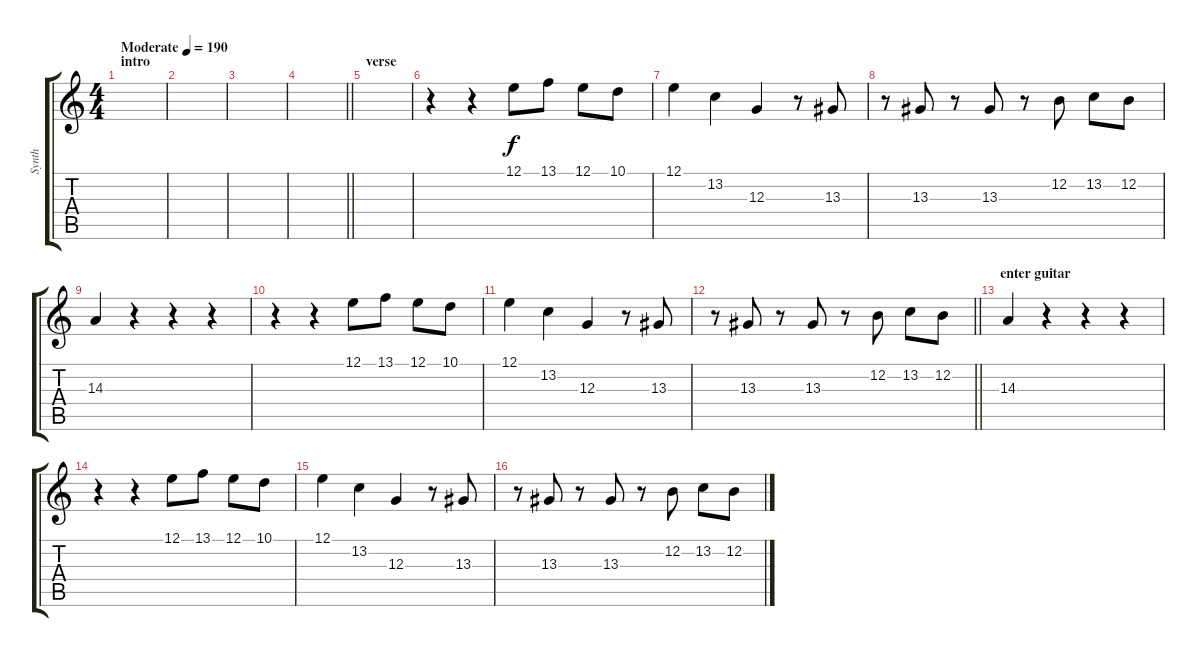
\track ("Synth" "Synth") {instrument lead4chiff}
\staff {score tabs}
\tuning (E4 B3 G3 D3 A2 E2) {hide}
\ts (4 4)
\section ("" "intro")
\tempo (190 "Moderate")
\clef g2
\ks c
|
|
|
\barLineRight lightlight
|
\section ("" "verse")
|
r.4 r.4 12.1.8 13.1.8 12.1.8 10.1.8 |
12.1.4 13.2.4 12.3.4 r.8 13.3.8 |
r.8 13.3.8 r.8 13.3.8 r.8 12.2.8 13.2.8 12.2.8 |
14.3.4 r.4 r.4 r.4 |
r.4 r.4 12.1.8 13.1.8 12.1.8 10.1.8 |
12.1.4 13.2.4 12.3.4 r.8 13.3.8 |
\barLineRight lightlight
r.8 13.3.8 r.8 13.3.8 r.8 12.2.8 13.2.8 12.2.8 |
\section ("" "enter guitar")
14.3.4 r.4 r.4 r.4 |
r.4 r.4 12.1.8 13.1.8 12.1.8 10.1.8 |
12.1.4 13.2.4 12.3.4 r.8 13.3.8 |
r.8 13.3.8 r.8 13.3.8 r.8 12.2.8 13.2.8 12.2.8
